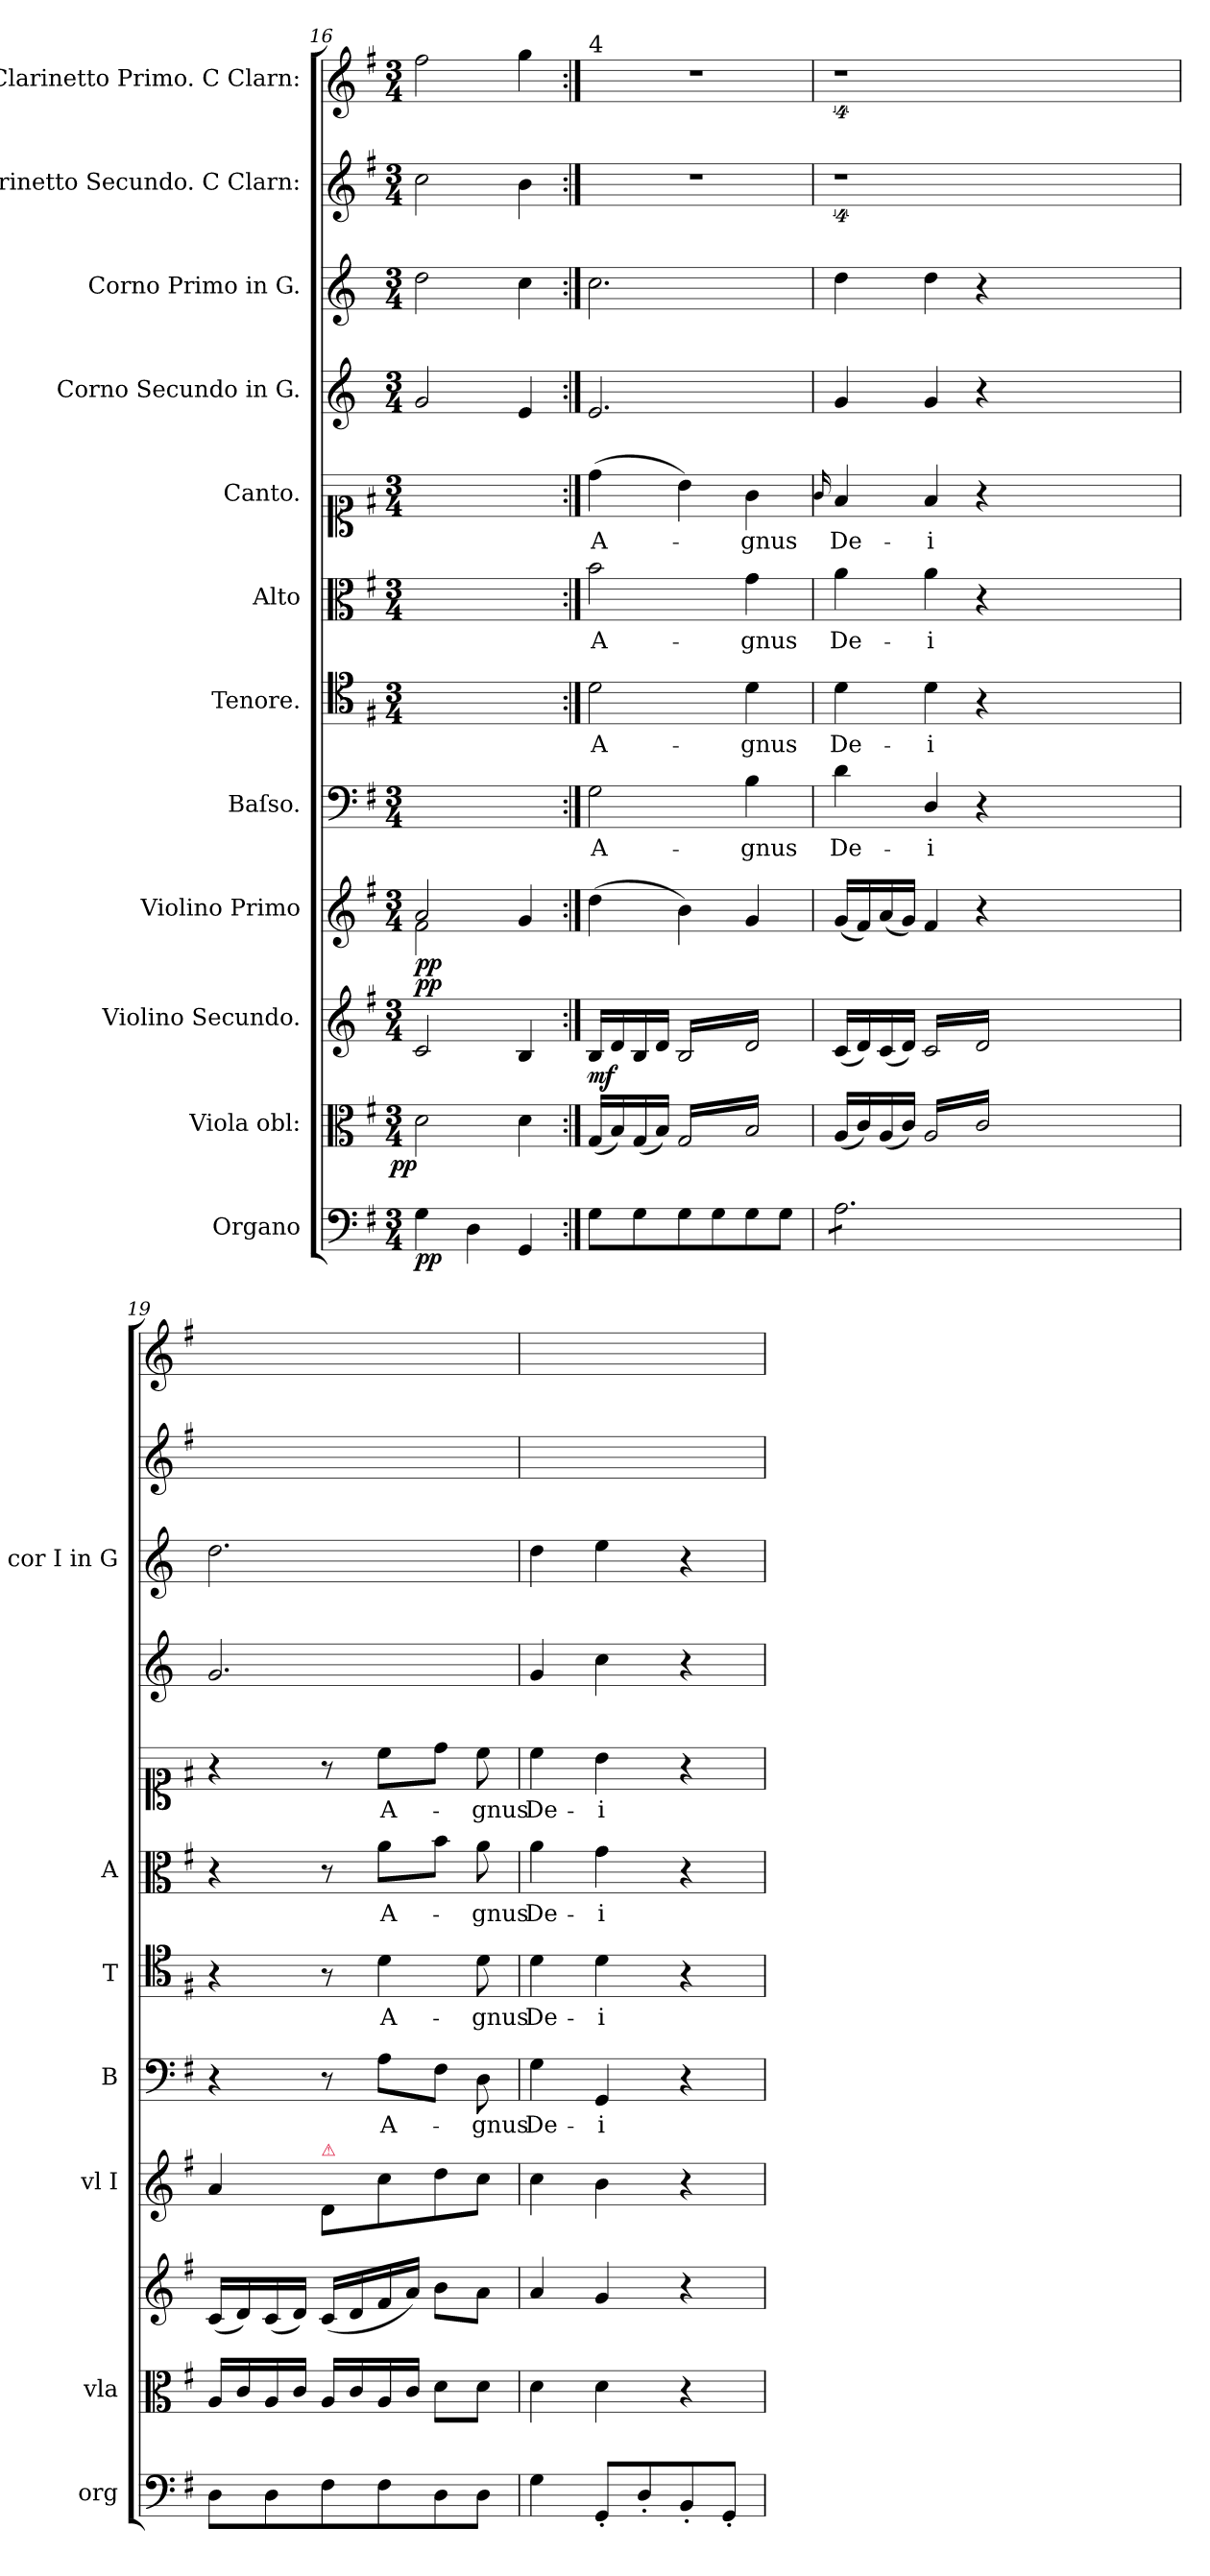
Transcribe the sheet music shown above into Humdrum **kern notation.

**kern	**dynam	**kern	**dynam	**kern	**dynam	**kern	**dynam	**kern	**text	**kern	**text	**kern	**text	**kern	**text	**kern	**kern	**dynam	**kern	**kern
*part12	*part12	*part11	*part11	*part10	*part10	*part9	*part9	*part8	*part8	*part7	*part7	*part6	*part6	*part5	*part5	*part4	*part3	*part3	*part2	*part1
*staff12	*staff12	*staff11	*staff11	*staff10	*staff10	*staff9	*staff9	*staff8	*staff8	*staff7	*staff7	*staff6	*staff6	*staff5	*staff5	*staff4	*staff3	*staff3	*staff2	*staff1
*I"Organo	*	*I"Viola obl:	*	*I"Violino Secundo.	*	*I"Violino Primo	*	*I"Baſso.	*	*I"Tenore.	*	*I"Alto	*	*I"Canto.	*	*I"Corno Secundo in G.	*I"Corno Primo in G.	*	*I"Clarinetto Secundo. C Clarn:	*I"Clarinetto Primo. C Clarn:
*I'org	*	*I'vla	*	*	*	*I'vl I	*	*I'B	*	*I'T	*	*I'A	*	*	*	*	*I'cor I in G	*	*	*
*clefF4	*	*clefC3	*	*clefG2	*	*clefG2	*	*clefF4	*	*clefC4	*	*clefC3	*	*clefC1	*	*clefG2	*clefG2	*	*clefG2	*clefG2
*	*	*	*	*	*	*	*	*	*	*	*	*	*	*	*	*ITrd3c5	*ITrd3c5	*	*	*
*k[f#]	*	*k[f#]	*	*k[f#]	*	*k[f#]	*	*k[f#]	*	*k[f#]	*	*k[f#]	*	*k[f#]	*	*k[f#]	*k[f#]	*	*k[f#]	*k[f#]
*G:	*	*G:	*	*G:	*	*G:	*	*G:	*	*G:	*	*G:	*	*G:	*	*G:	*G:	*	*G:	*G:
*M3/4	*	*M3/4	*	*M3/4	*	*M3/4	*	*M3/4	*	*M3/4	*	*M3/4	*	*M3/4	*	*M3/4	*M3/4	*	*M3/4	*M3/4
=16	=16	=16	=16	=16	=16	=16	=16	=16	=16	=16	=16	=16	=16	=16	=16	=16	=16	=16	=16	=16
*	*	*	*	*	*	*^	*	*	*	*	*	*	*	*	*	*	*	*	*	*
!	!LO:DY:b	!	!LO:DY:b:rj	!	!LO:DY:a	!	!	!	!	!	!	!	!	!	!	!	!	!	!	!	!
4G\	pp	2d\	pp	2c/	pp	2a/	2f#\	pp	2.ryy	.	2.ryy	.	2.ryy	.	2.ryy	.	2d/	2a\	.	2cc\	2ff#\
4D\	.	.	.	.	.	.	.	.	.	.	.	.	.	.	.	.	.	.	.	.	.
4GG/	.	4d\	.	4B/	.	4g/	4reyy	.	.	.	.	.	.	.	.	.	4B/	4g\	.	4b\	4gg\
=17:|!	=17:|!	=17:|!	=17:|!	=17:|!	=17:|!	=17:|!	=17:|!	=17:|!	=17:|!	=17:|!	=17:|!	=17:|!	=17:|!	=17:|!	=17:|!	=17:|!	=17:|!	=17:|!	=17:|!	=17:|!	=17:|!
!	!	!	!	!	!	!	!	!	!	!	!	!	!	!	!	!	!	!	!	!	!LO:TX:a:t=4
!	!LO:DY:b	!	!LO:DY:a	!	!LO:DY:a	!	!	!LO:DY:b	!	!	!	!	!	!	!	!	!	!	!LO:DY:a	!	!
*	*	*	*	*	*	*v	*v	*	*	*	*	*	*	*	*	*	*	*	*	*	*
8G\L	poco fort	(16G/LL	mf	16B/LL	forto	(4dd\	mezzo forto	2G\	A-	2d\	A-	2b\	A-	(4dd\	A-	2.B/	2.g\	for.	2.r	2.r
.	.	16B/)	.	16d/	.	.	.	.	.	.	.	.	.	.	.	.	.	.	.	.
8G\	.	(16G/	.	16B/	.	.	.	.	.	.	.	.	.	.	.	.	.	.	.	.
.	.	16B/JJ)	.	16d/JJ	.	.	.	.	.	.	.	.	.	.	.	.	.	.	.	.
*	*	*tremolo	*	*	*	*	*	*	*	*	*	*	*	*	*	*	*	*	*	*
*	*	*	*	*tremolo	*	*	*	*	*	*	*	*	*	*	*	*	*	*	*	*
8G\	.	(16G/LL	.	(16B/LL	.	4b\)	.	.	.	.	.	.	.	4b\)	.	.	.	.	.	.
.	.	16B/)	.	16d/)	.	.	.	.	.	.	.	.	.	.	.	.	.	.	.	.
8G\	.	16G/	.	16B/	.	.	.	.	.	.	.	.	.	.	.	.	.	.	.	.
.	.	16B/)	.	16d/)	.	.	.	.	.	.	.	.	.	.	.	.	.	.	.	.
8G\	.	16G/	.	16B/	.	4g/	.	4B\	-gnus	4d\	-gnus	4g\	-gnus	4g\	-gnus	.	.	.	.	.
.	.	16B/)	.	16d/)	.	.	.	.	.	.	.	.	.	.	.	.	.	.	.	.
8G\J	.	16G/	.	16B/	.	.	.	.	.	.	.	.	.	.	.	.	.	.	.	.
.	.	16B/)JJ	.	16d/)JJ	.	.	.	.	.	.	.	.	.	.	.	.	.	.	.	.
*	*	*	*	*Xtremolo	*	*	*	*	*	*	*	*	*	*	*	*	*	*	*	*
*	*	*Xtremolo	*	*	*	*	*	*	*	*	*	*	*	*	*	*	*	*	*	*
=18	=18	=18	=18	=18	=18	=18	=18	=18	=18	=18	=18	=18	=18	=18	=18	=18	=18	=18	=18	=18
.	.	.	.	.	.	.	.	.	.	.	.	.	.	16qqg/	.	.	.	.	.	.
*tremolo	*	*	*	*	*	*	*	*	*	*	*	*	*	*	*	*	*	*	*	*
8A\L	.	(16A/LL	.	(16c/LL	.	(16g/LL	.	4d\	De-	4d\	De-	4a\	De-	4f#/	De-	4d/	4a\	.	4%9r	4%9r
.	.	16c/)	.	16d/)	.	16f#/)	.	.	.	.	.	.	.	.	.	.	.	.	.	.
8A\	.	(16A/	.	(16c/	.	(16a/	.	.	.	.	.	.	.	.	.	.	.	.	.	.
.	.	16c/JJ)	.	16d/JJ)	.	16g/JJ)	.	.	.	.	.	.	.	.	.	.	.	.	.	.
*	*	*tremolo	*	*	*	*	*	*	*	*	*	*	*	*	*	*	*	*	*	*
*	*	*	*	*tremolo	*	*	*	*	*	*	*	*	*	*	*	*	*	*	*	*
8A\	.	(16A/LL	.	(16c/LL	.	4f#/	.	4D/	-i	4d\	-i	4a\	-i	4f#/	-i	4d/	4a\	.	.	.
.	.	16c/)	.	16d/)	.	.	.	.	.	.	.	.	.	.	.	.	.	.	.	.
8A\	.	16A/	.	16c/	.	.	.	.	.	.	.	.	.	.	.	.	.	.	.	.
.	.	16c/)	.	16d/)	.	.	.	.	.	.	.	.	.	.	.	.	.	.	.	.
8A\	.	16A/	.	16c/	.	4r	.	4r	.	4r	.	4r	.	4r	.	4r	4r	.	.	.
.	.	16c/)	.	16d/)	.	.	.	.	.	.	.	.	.	.	.	.	.	.	.	.
8A\J	.	16A/	.	16c/	.	.	.	.	.	.	.	.	.	.	.	.	.	.	.	.
*Xtremolo	*	*	*	*	*	*	*	*	*	*	*	*	*	*	*	*	*	*	*	*
.	.	16c/)JJ	.	16d/)JJ	.	.	.	.	.	.	.	.	.	.	.	.	.	.	.	.
*	*	*	*	*Xtremolo	*	*	*	*	*	*	*	*	*	*	*	*	*	*	*	*
*	*	*Xtremolo	*	*	*	*	*	*	*	*	*	*	*	*	*	*	*	*	*	*
1.ryy	.	1.ryy	.	1.ryy	.	1.ryy	.	1.ryy	.	1.ryy	.	1.ryy	.	1.ryy	.	1.ryy	1.ryy	.	.	.
.	.	.	.	.	.	.	.	.	.	.	.	.	.	.	.	.	.	.	.	.
.	.	.	.	.	.	.	.	.	.	.	.	.	.	.	.	.	.	.	.	.
.	.	.	.	.	.	.	.	.	.	.	.	.	.	.	.	.	.	.	.	.
=19	=19	=19	=19	=19	=19	=19	=19	=19	=19	=19	=19	=19	=19	=19	=19	=19	=19	=19	=19	=19
8D\L	.	16A/LL	.	(16c/LL	.	4a/	.	4r	.	4r	.	4r	.	4r	.	2.d/	2.a\	.	2.ryy	2.ryy
.	.	16c/	.	16d/)	.	.	.	.	.	.	.	.	.	.	.	.	.	.	.	.
8D\	.	16A/	.	(16c/	.	.	.	.	.	.	.	.	.	.	.	.	.	.	.	.
.	.	16c/JJ	.	16d/JJ)	.	.	.	.	.	.	.	.	.	.	.	.	.	.	.	.
!	!	!	!	!	!	!LO:TX:a:color=crimson:t=⚠	!	!	!	!	!	!	!	!	!	!	!	!	!	!
8F#\	.	16A/LL	.	(16c/LL	.	8d/L	.	8r	.	8r	.	8r	.	8r	.	.	.	.	.	.
.	.	16c/	.	16d/	.	.	.	.	.	.	.	.	.	.	.	.	.	.	.	.
8F#\	.	16A/	.	16f#/	.	8cc\	.	8A\L	A-	4d\	A-	8a\L	A-	8cc\L	A-	.	.	.	.	.
.	.	16c/JJ	.	16a/JJ)	.	.	.	.	.	.	.	.	.	.	.	.	.	.	.	.
8D\	.	8d\L	.	8b\L	.	8dd\	.	8F#\J	.	.	.	8b\J	.	8dd\J	.	.	.	.	.	.
8D\J	.	8d\J	.	8a\J	.	8cc\J	.	8D\	-gnus	8d\	-gnus	8a\	-gnus	8cc\	-gnus	.	.	.	.	.
=20	=20	=20	=20	=20	=20	=20	=20	=20	=20	=20	=20	=20	=20	=20	=20	=20	=20	=20	=20	=20
4G\	.	4d\	.	4a/	.	4cc\	.	4G\	De-	4d\	De-	4a\	De-	4cc\	De-	4d/	4a\	.	2.ryy	2.ryy
8GG'/L	.	4d\	.	4g/	.	4b\	.	4GG/	-i	4d\	-i	4g\	-i	4b\	-i	4g\	4b\	.	.	.
8D'/	.	.	.	.	.	.	.	.	.	.	.	.	.	.	.	.	.	.	.	.
8BB'/	.	4r	.	4r	.	4r	.	4r	.	4r	.	4r	.	4r	.	4r	4r	.	.	.
8GG'/J	.	.	.	.	.	.	.	.	.	.	.	.	.	.	.	.	.	.	.	.
=	=	=	=	=	=	=	=	=	=	=	=	=	=	=	=	=	=	=	=	=
*-	*-	*-	*-	*-	*-	*-	*-	*-	*-	*-	*-	*-	*-	*-	*-	*-	*-	*-	*-	*-
